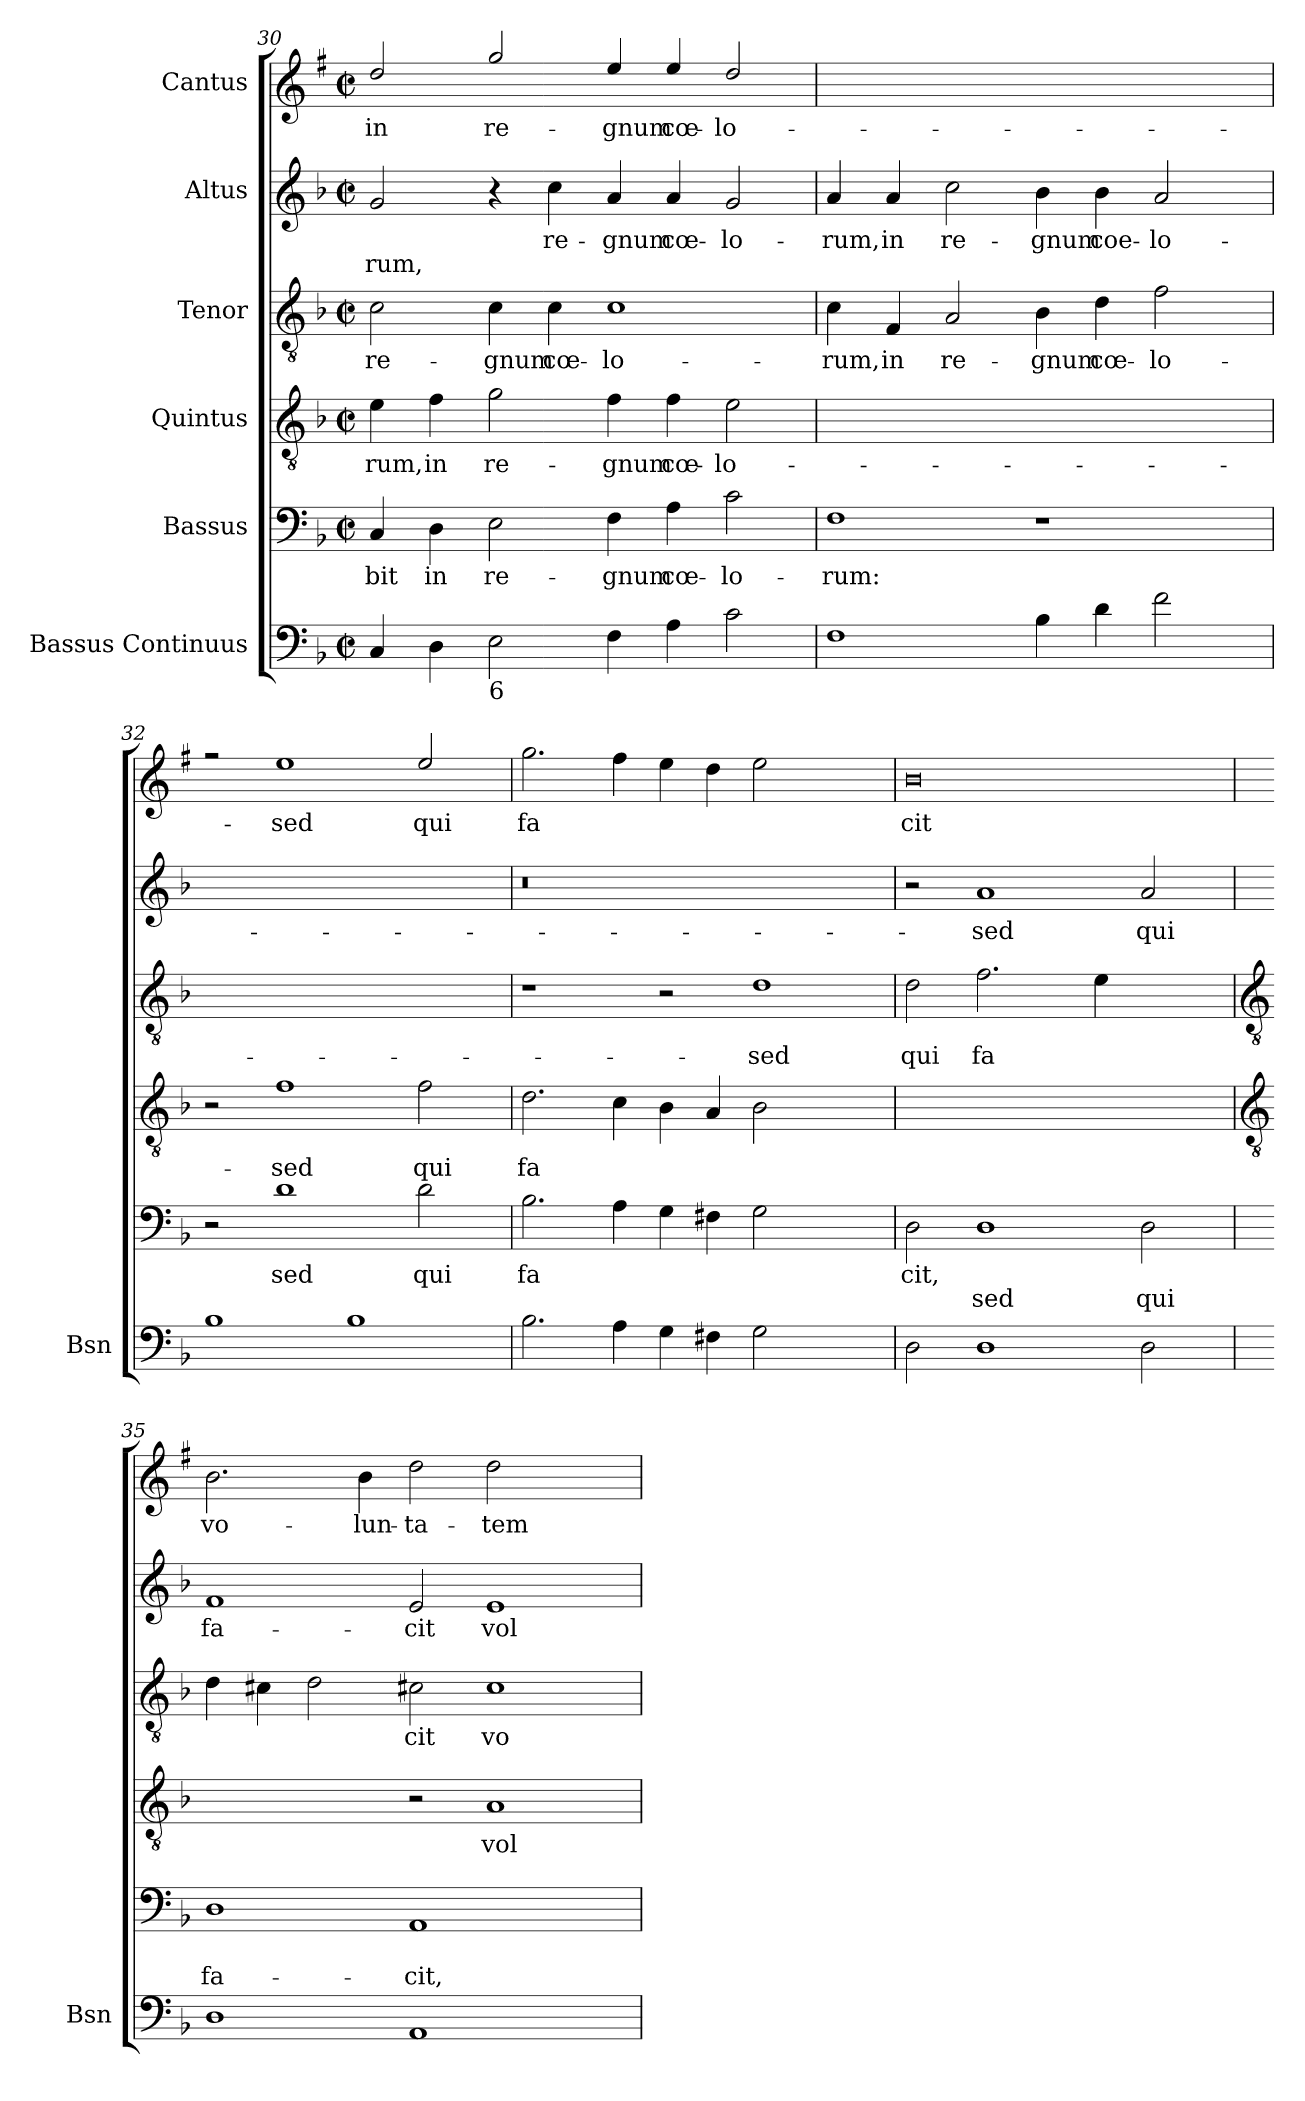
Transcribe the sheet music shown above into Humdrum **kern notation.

**kern	**kern	**text	**text	**kern	**text	**kern	**text	**kern	**text	**text	**kern	**text
*part6	*part5	*part5	*part5	*part4	*part4	*part3	*part3	*part2	*part2	*part2	*part1	*part1
*staff6	*staff5	*staff5	*staff5	*staff4	*staff4	*staff3	*staff3	*staff2	*staff2	*staff2	*staff1	*staff1
*I"Bassus Continuus	*I"Bassus	*	*	*I"Quintus	*	*I"Tenor	*	*I"Altus	*	*	*I"Cantus	*
*I'Bsn	*	*	*	*	*	*	*	*	*	*	*	*
!!LO:LB:g=z
*clefF4	*clefF4	*	*	*clefGv2	*	*clefGv2	*	*clefG2	*	*	*clefG2	*
*	*	*	*	*	*	*	*	*	*	*	*ITrd1c2	*
*k[b-]	*k[b-]	*	*	*k[b-]	*	*k[b-]	*	*k[b-]	*	*	*k[b-]	*
*F:	*F:	*	*	*F:	*	*F:	*	*F:	*	*	*F:	*
*M4/2	*M4/2	*	*	*M4/2	*	*M4/2	*	*M4/2	*	*	*M4/2	*
*met(c|)	*met(c|)	*	*	*met(c|)	*	*met(c|)	*	*met(c|)	*	*	*met(c|)	*
=30	=30	=30	=30	=30	=30	=30	=30	=30	=30	=30	=30	=30
!	!	!LO:LY:b	!	!	!LO:LY:b	!	!LO:LY:b	!	!	!LO:LY:b	!	!LO:LY:b
*	*	*	*	*	*	*	*	*	*	*	*^	*
4C	4C	-bit	.	4e	-rum,	2c	re-	2g	.	-rum,	2cc	0ryy	in
!	!	!LO:LY:b	!	!	!LO:LY:b	!	!	!	!	!	!	!	!
4D	4D	in	.	4f	in	.	.	.	.	.	.	.	.
!LO:TX:b:t=6	!	!	!	!	!	!	!	!	!	!	!	!	!
!	!	!LO:LY:b	!	!	!LO:LY:b	!	!LO:LY:b	!	!	!	!	!	!LO:LY:b
2E	2E	re-	.	2g	re-	4c	-gnum	4r	.	.	2ff	.	re-
!	!	!	!	!	!	!	!LO:LY:b	!	!LO:LY:b	!	!	!	!
.	.	.	.	.	.	4c	cœ-	4cc	re-	.	.	.	.
!	!	!LO:LY:b	!	!	!LO:LY:b	!	!LO:LY:b	!	!LO:LY:b	!	!	!	!LO:LY:b
4F	4F	-gnum	.	4f	-gnum	1c	-lo-	4a	-gnum	.	4dd	.	-gnum
!	!	!LO:LY:b	!	!	!LO:LY:b	!	!	!	!LO:LY:b	!	!	!	!LO:LY:b
4A	4A	cœ-	.	4f	cœ-	.	.	4a	cœ-	.	4dd	.	cœ-
!	!	!LO:LY:b	!	!	!LO:LY:b	!	!	!	!LO:LY:b	!	!	!	!LO:LY:b
2c	2c	-lo-	.	2e	-lo-	.	.	2g	-lo-	.	2cc	.	-lo-
=31	=31	=31	=31	=31	=31	=31	=31	=31	=31	=31	=31	=31	=31
!	!	!LO:LY:b	!	!	!LO:LY:b	!	!LO:LY:b	!	!LO:LY:b	!	!	!	!LO:LY:b
1F	1F	-rum:	.	[1fyy	-rum:	4c	-rum,	4a	-rum,	.	[1ddyy	0ryy	-rum:
!	!	!	!	!	!	!	!LO:LY:b	!	!LO:LY:b	!	!	!	!
.	.	.	.	.	.	4F	in	4a	in	.	.	.	.
!	!	!	!	!	!	!	!LO:LY:b	!	!LO:LY:b	!	!	!	!
.	.	.	.	.	.	2A	re-	2cc	re-	.	.	.	.
!	!	!	!	!	!	!	!LO:LY:b	!	!LO:LY:b	!	!	!	!
4B-	1r	.	.	2.fyy_	.	4B-	-gnum	4b-	-gnum	.	2.ddyy_	.	.
!	!	!	!	!	!	!	!LO:LY:b	!	!LO:LY:b	!	!	!	!
4d	.	.	.	.	.	4d	cœ-	4b-	coe-	.	.	.	.
!	!	!	!	!	!	!	!LO:LY:b	!	!LO:LY:b	!	!	!	!
2f	.	.	.	.	.	2f	-lo-	2a	-lo-	.	.	.	.
.	.	.	.	4fyy]	.	.	.	.	.	.	4ddyy]	.	.
=32	=32	=32	=32	=32	=32	=32	=32	=32	=32	=32	=32	=32	=32
!	!	!	!	!	!	!	!LO:LY:b	!	!LO:LY:b	!	!	!	!
1B-	2r	.	.	2r	.	[1B-yy	-rum:	[1b-yy	-rum:	.	2r	0ryy	.
!	!	!LO:LY:b	!	!	!LO:LY:b	!	!	!	!	!	!	!	!LO:LY:b
.	1d	sed	.	1f	sed	.	.	.	.	.	1dd	.	sed
1B-	.	.	.	.	.	2.B-yy_	.	2.b-yy_	.	.	.	.	.
!	!	!LO:LY:b	!	!	!LO:LY:b	!	!	!	!	!	!	!	!LO:LY:b
.	2d	qui	.	2f	qui	.	.	.	.	.	2dd	.	qui
.	.	.	.	.	.	4B-yy]	.	4b-yy]	.	.	.	.	.
=33	=33	=33	=33	=33	=33	=33	=33	=33	=33	=33	=33	=33	=33
!	!	!LO:LY:b	!	!	!LO:LY:b	!	!	!	!	!	!	!	!LO:LY:b
2.B-	2.B-	fa	.	2.d	fa	1r	.	0r	.	.	2.ff	0ryy	fa
4A	4A	.	.	4c	.	.	.	.	.	.	4ee	.	.
4G	4G	.	.	4B-	.	2r	.	.	.	.	4dd	.	.
4F#X	4F#X	.	.	4A	.	.	.	.	.	.	4cc	.	.
!	!	!	!	!	!	!	!LO:LY:b	!	!	!	!	!	!
2G	2G	.	.	2B-	.	1d	sed	.	.	.	2dd	.	.
2ryy	2ryy	.	.	2ryy	.	.	.	2ryy	.	.	2ryy	2ryy	.
!!LO:LB:g=z	!!
=34	=34	=34	=34	=34	=34	=34	=34	=34	=34	=34	=34	=34	=34
!	!	!LO:LY:b	!	!	!LO:LY:b	!	!LO:LY:b	!	!	!	!	!	!LO:LY:b
2D	2D	cit,	.	[1Ayy	cit	2d	qui	2r	.	.	0a	1ryy	cit
!	!	!	!LO:LY:b	!	!	!	!LO:LY:b	!	!LO:LY:b	!	!	!	!
1D	1D	.	sed	.	.	2.f	fa	1a	sed	.	.	.	.
.	.	.	.	1Ayy_	.	.	.	.	.	.	.	2ryy	.
.	.	.	.	.	.	4e	.	.	.	.	.	.	.
!	!	!	!LO:LY:b	!	!	!	!	!	!LO:LY:b	!	!	!	!
2D	2D	.	qui	.	.	2ryy	.	2a	qui	.	.	4ryy	.
.	.	.	.	.	.	.	.	.	.	.	.	4ryy	.
!!LO:LB:g=z	!!
=35	=35	=35	=35	=35	=35	=35	=35	=35	=35	=35	=35	=35	=35
*	*	*	*	*clefGv2	*	*clefGv2	*	*	*	*	*	*	*
!	!	!	!LO:LY:b	!	!	!	!	!	!LO:LY:b	!	!	!	!LO:LY:b
1D	1D	.	fa-	1Ayy]	.	4d	.	1f	fa-	.	2.a	2ryy	vo-
.	.	.	.	.	.	4c#X	.	.	.	.	.	.	.
.	.	.	.	.	.	2d	.	.	.	.	.	0ryy	.
!	!	!	!	!	!	!	!	!	!	!	!	!	!LO:LY:b
.	.	.	.	.	.	.	.	.	.	.	4a	.	-lun-
!	!	!	!LO:LY:b	!	!	!	!LO:LY:b	!	!LO:LY:b	!	!	!	!LO:LY:b
1AA	1AA	.	-cit,	2r	.	2c#X	cit	2e	-cit	.	2cc	.	-ta-
!	!	!	!	!	!LO:LY:b	!	!LO:LY:b	!	!LO:LY:b	!	!	!	!LO:LY:b
.	.	.	.	1A	vol-	1c#	vo-	1e	vol-	.	2cc	.	-tem
2ryy	2ryy	.	.	.	.	.	.	.	.	.	2ryy	.	.
*	*	*	*	*	*	*	*	*	*	*	*v	*v	*
=	=	=	=	=	=	=	=	=	=	=	=	=
*-	*-	*-	*-	*-	*-	*-	*-	*-	*-	*-	*-	*-
